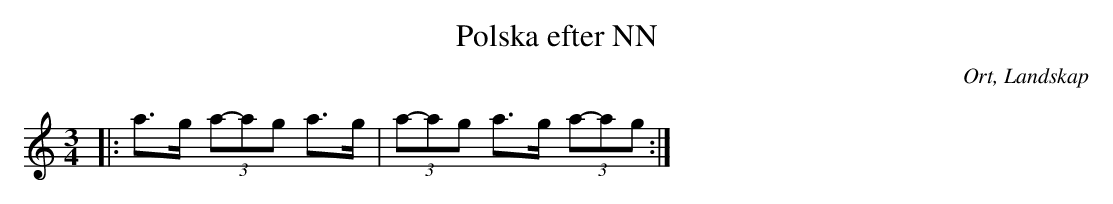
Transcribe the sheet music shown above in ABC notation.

X:1
T:Polska efter NN
O:Ort, Landskap
M:3/4
L:1/8
K:C
|: a>g (3a-ag a>g| (3a-ag a>g (3a-ag:|
